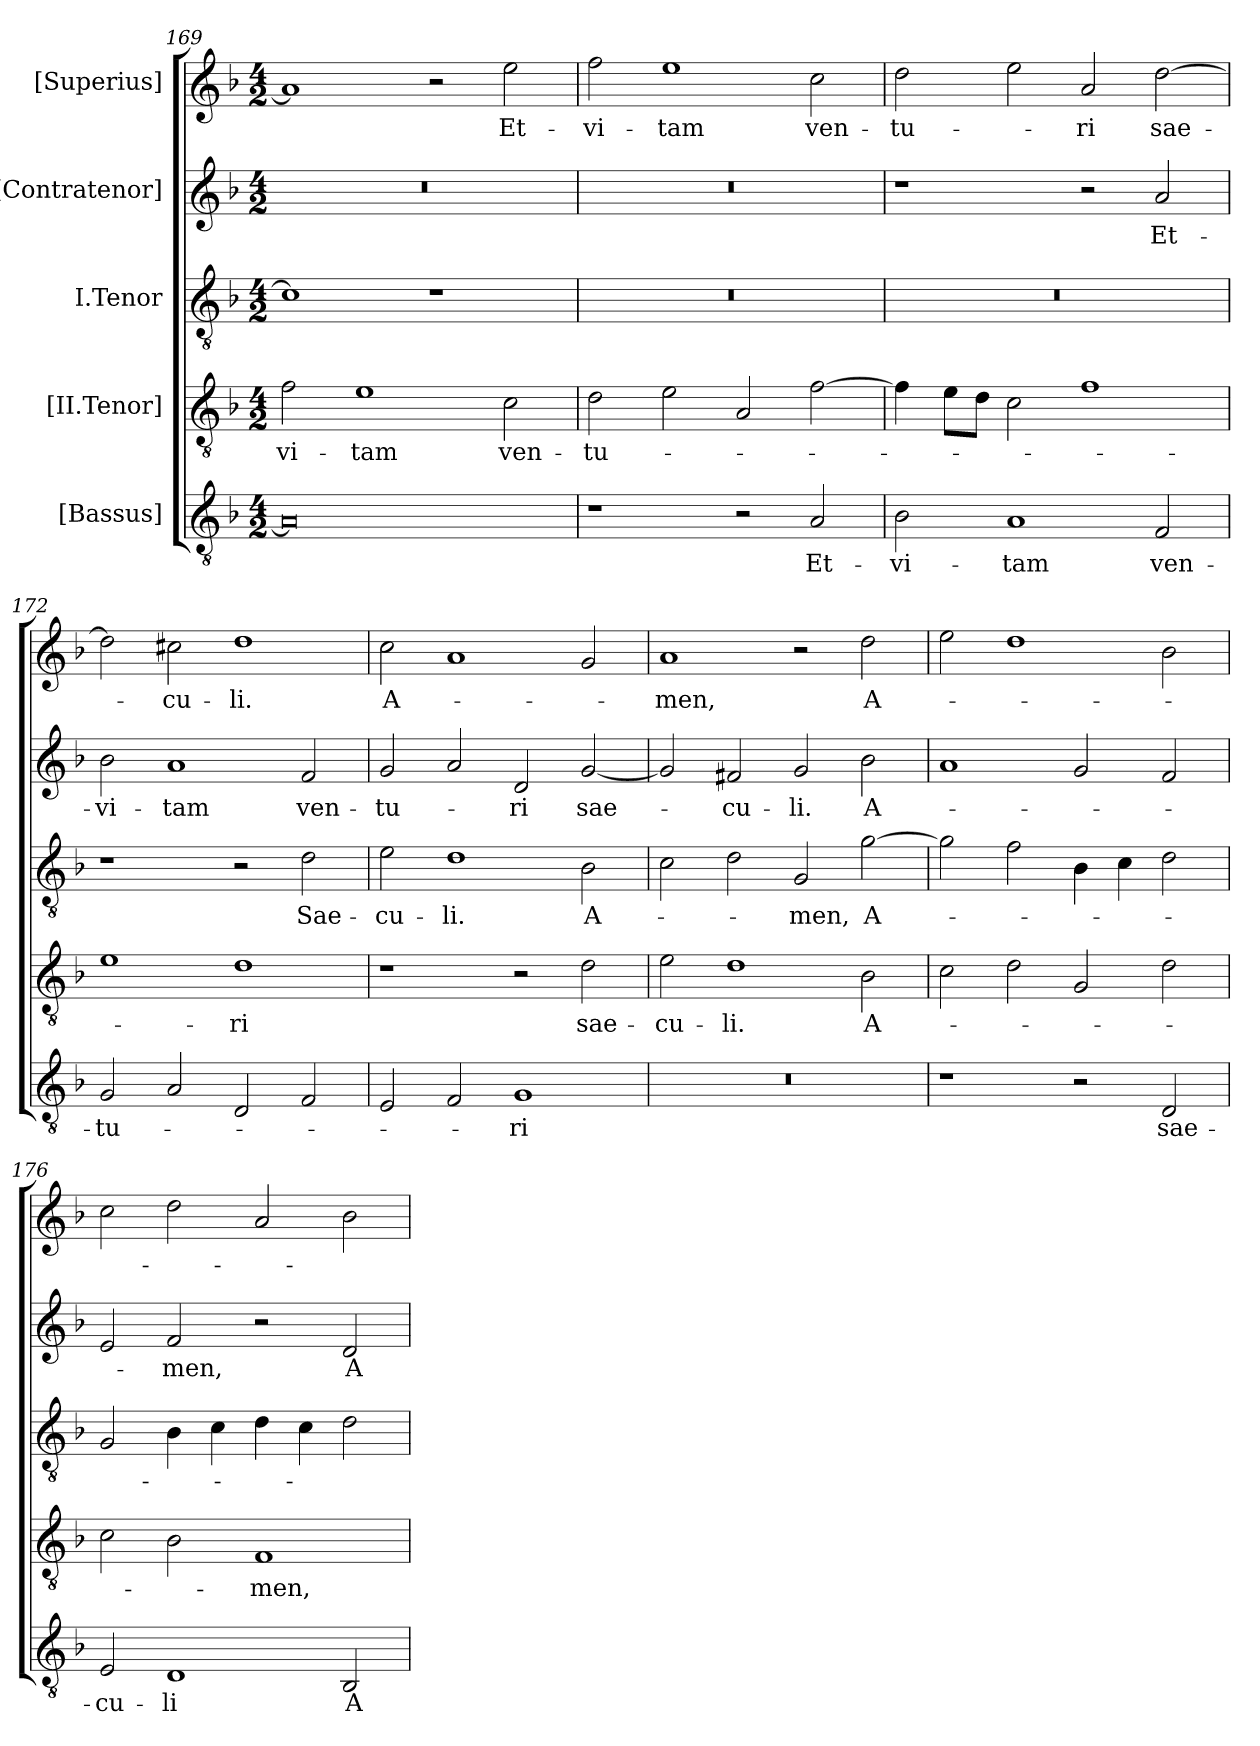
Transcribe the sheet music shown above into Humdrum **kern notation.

**kern	**text	**kern	**text	**kern	**text	**kern	**text	**kern	**text
*part5	*part5	*part4	*part4	*part3	*part3	*part2	*part2	*part1	*part1
*staff5	*staff5	*staff4	*staff4	*staff3	*staff3	*staff2	*staff2	*staff1	*staff1
*I"[Bassus]	*	*I"[II.Tenor]	*	*I"I.Tenor	*	*I"[Contratenor]	*	*I"[Superius]	*
*clefGv2	*	*clefGv2	*	*clefGv2	*	*clefG2	*	*clefG2	*
*k[b-]	*	*k[b-]	*	*k[b-]	*	*k[b-]	*	*k[b-]	*
*M4/2	*	*M4/2	*	*M4/2	*	*M4/2	*	*M4/2	*
=169	=169	=169	=169	=169	=169	=169	=169	=169	=169
0A/]	.	2f\	vi-	1c\]	.	0r	.	1a/]	.
.	.	1e\	-tam	.	.	.	.	.	.
.	.	.	.	1r	.	.	.	2r	.
.	.	2c\	ven-	.	.	.	.	2ee\	Et-
=170	=170	=170	=170	=170	=170	=170	=170	=170	=170
1r	.	2d\	-tu-	0r	.	0r	.	2ff\	vi-
.	.	2e\	.	.	.	.	.	1ee\	-tam
2r	.	2A/	.	.	.	.	.	.	.
2A/	Et-	[2f\	.	.	.	.	.	2cc\	ven-
=171	=171	=171	=171	=171	=171	=171	=171	=171	=171
2B-\	vi-	4f\]	.	0r	.	1r	.	2dd\	-tu-
.	.	8e\L	.	.	.	.	.	.	.
.	.	8d\J	.	.	.	.	.	.	.
1A/	-tam	2c\	.	.	.	.	.	2ee\	.
.	.	1f\	.	.	.	2r	.	2a/	-ri
2F/	ven-	.	.	.	.	2a/	Et-	[2dd\	sae-
=172	=172	=172	=172	=172	=172	=172	=172	=172	=172
2G/	-tu-	1e\	.	1r	.	2b-\	vi-	2dd\]	.
2A/	.	.	.	.	.	1a/	-tam	2cc#X\	-cu-
2D/	.	1d\	-ri	2r	.	.	.	1dd\	-li.
2F/	.	.	.	2d\	Sae-	2f/	ven-	.	.
=173	=173	=173	=173	=173	=173	=173	=173	=173	=173
2E/	.	1r	.	2e\	-cu-	2g/	-tu-	2cc\	A-
2F/	.	.	.	1d\	-li.	2a/	.	1a/	.
1G/	-ri	2r	.	.	.	2d/	-ri	.	.
.	.	2d\	sae-	2B-\	A-	[2g/	sae-	2g/	.
=174	=174	=174	=174	=174	=174	=174	=174	=174	=174
0r	.	2e\	-cu-	2c\	.	2g/]	.	1a/	-men,
.	.	1d\	-li.	2d\	.	2f#X/	-cu-	.	.
.	.	.	.	2G/	-men,	2g/	-li.	2r	.
.	.	2B-\	A-	[2g\	A-	2b-\	A-	2dd\	A-
=175	=175	=175	=175	=175	=175	=175	=175	=175	=175
1r	.	2c\	.	2g\]	.	1a/	.	2ee\	.
.	.	2d\	.	2f\	.	.	.	1dd\	.
2r	.	2G/	.	4B-\	.	2g/	.	.	.
.	.	.	.	4c\	.	.	.	.	.
2D/	sae-	2d\	.	2d\	.	2f/	.	2b-\	.
=176	=176	=176	=176	=176	=176	=176	=176	=176	=176
2E/	-cu-	2c\	.	2G/	.	2e/	.	2cc\	.
1D/	-li	2B-\	.	4B-\	.	2f/	-men,	2dd\	.
.	.	.	.	4c\	.	.	.	.	.
.	.	1F/	-men,	4d\	.	2r	.	2a/	.
.	.	.	.	4c\	.	.	.	.	.
2BB-/	A-	.	.	2d\	.	2d/	A-	2b-\	.
=	=	=	=	=	=	=	=	=	=
*-	*-	*-	*-	*-	*-	*-	*-	*-	*-
